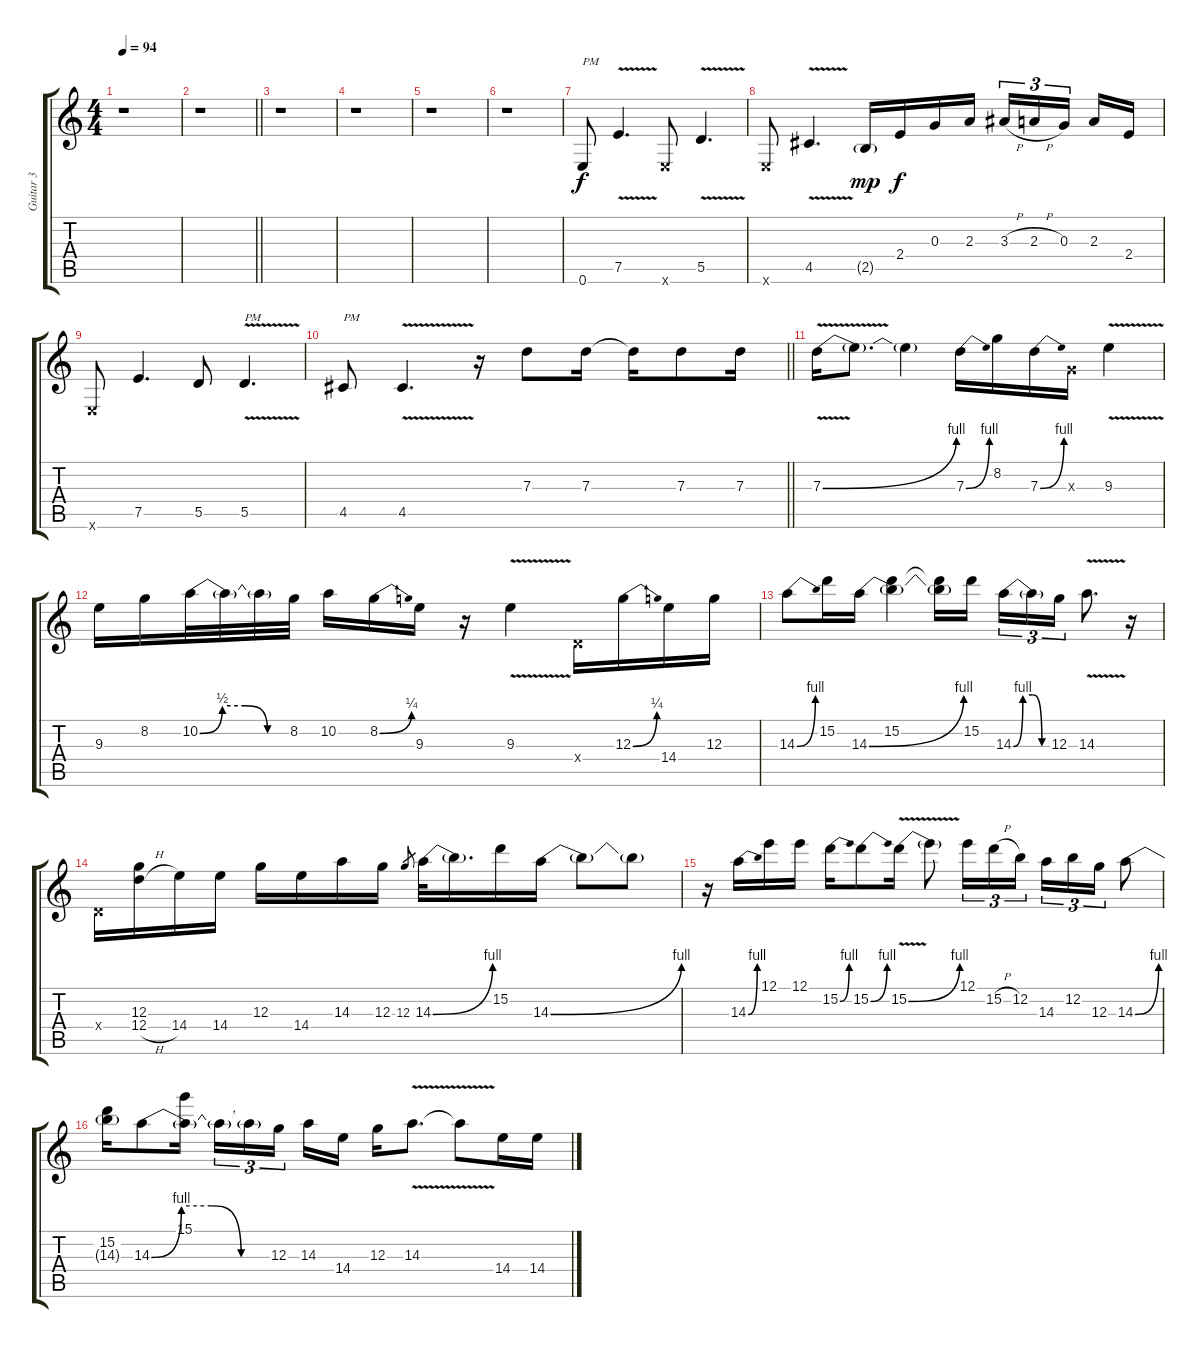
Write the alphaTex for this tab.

\track ("Guitar 3" "Guitar 3") {instrument distortionguitar}
\staff {score tabs}
\tuning (E4 B3 G3 D3 A2 E2) {hide}
\ts (4 4)
\tempo 94
\clef g2
\ks c
r.1{dy f} |
\barLineRight lightlight
r.1 |
r.1 |
r.1 |
r.1 |
r.1 |
0.6.8{txt "PM"} 7.5{v}.4{d} 0.6{x}.8 5.5{v}.4{d} |
0.6{x}.8 4.5{v}.4{d} 2.5{g}.16{dy mp} 2.4.16{dy f} 0.3.16 2.3.16 3.3{h}.16{tu (3 2)} 2.3{h}.16{tu (3 2)} 0.3.16{tu (3 2) beam splitsecondary} 2.3.16 2.4.16 |
0.6{x}.8 7.5.4{d} 5.5.8 5.5{v}.4{d txt "PM"} |
\barLineRight lightlight
4.5.8{txt "PM"} 4.5{v}.4{d} r.16 7.3.8 7.3.16 7.3{t}.16 7.3.8 7.3.16 |
7.3{be (bend 0 0 60 4) v}.16 7.3{t}.8{d} 7.3{t}.4 7.3{be (bend 0 0 60 4)}.16 8.2.16 7.3{be (bend 0 0 60 4)}.16 0.3{x}.16 9.3{v}.4 |
9.3.16 8.2.16 10.2{be (custom 0 0 15 2 30 2 45 0 60 0)}.32 10.2{t}.32 10.2{t}.32 8.2.32 10.2.16 8.2{be (bend 0 0 60 1)}.16 9.3.16 r.16 9.3{v}.4 0.4{x}.16 12.3{be (bend 0 0 60 1)}.16 14.4.16 12.3.16 |
14.3{be (bend 0 0 60 4)}.8 15.2.16 14.3{be (bend 0 0 60 4)}.16 (15.2 14.3{t}).4 (15.2{t} 14.3{t}).16 15.2.16{beam splitsecondary} 14.3{be (custom 0 0 15 4 30 4 45 0 60 0)}.16{tu (3 2)} 14.3{t}.16{tu (3 2)} 12.3.16{tu (3 2)} 14.3{v}.8{d} r.16 |
0.4{x}.16 (12.3 12.4{h}).16 14.4.16 14.4.16 12.3.16 14.4.16 14.3.16 12.3.16 12.3.8{gr} 14.3{be (bend 0 0 60 4)}.32 14.3{t}.16{d} 15.2.16 14.3{be (bend 0 0 60 4)}.16 14.3{t}.8 14.3{t}.8 |
r.16 14.3{be (bend 0 0 60 4)}.16 12.1.16 12.1.16 15.2{be (bend 0 0 60 4)}.16 15.2{be (bend 0 0 60 4)}.8 15.2{be (bend 0 0 60 4) v}.16 15.2{t}.8 12.1.16{tu (3 2)} 15.2{h}.16{tu (3 2)} 12.2.16{tu (3 2)} 14.3.16{tu (3 2)} 12.2.16{tu (3 2)} 12.3.16{tu (3 2)} 14.3{be (bend 0 0 60 4)}.8 |
(15.2 14.3{t}).16 14.3{be (custom 0 0 15 4 30 4 45 0 60 0)}.8 (15.1 14.3{t}).16 14.3{t}.16{tu (3 2)} 14.3{t}.16{tu (3 2)} 12.3.16{tu (3 2) beam splitsecondary} 14.3.16 14.4.16 12.3.16 14.3{v}.8{d} 14.3{t}.8 14.4.16 14.4.16
